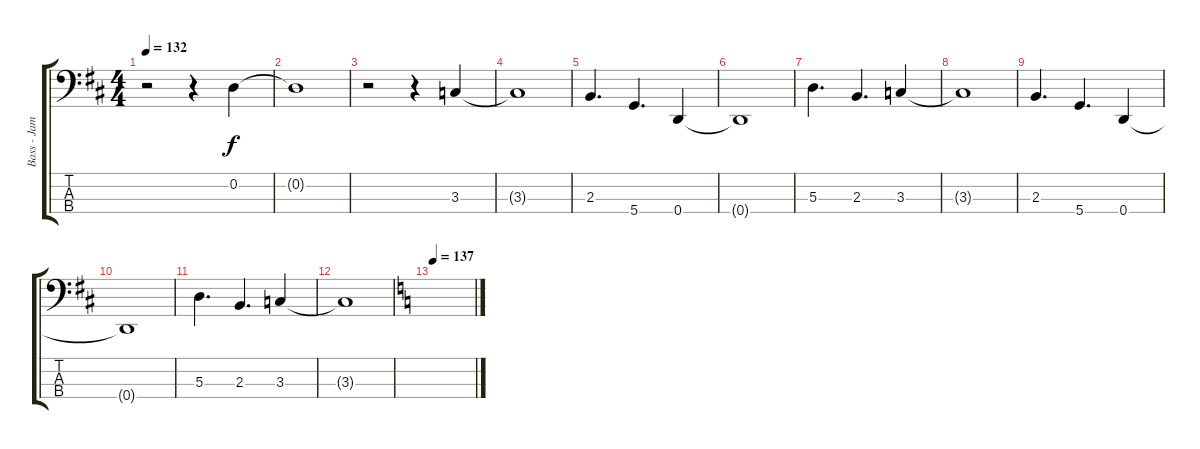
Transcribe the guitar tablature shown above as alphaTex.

\track ("Bass - James Johnston" "Bass - Jam") {instrument electricbassfinger}
\staff {score tabs}
\tuning (G2 D2 A1 D1) {hide}
\ts (4 4)
\tempo 132
\clef f4
\ks d
r.2{dy f} r.4 0.2.4 |
0.2{t}.1 |
r.2 r.4 3.3.4 |
3.3{t}.1 |
2.3.4{d} 5.4.4{d} 0.4.4 |
0.4{t}.1 |
5.3.4{d} 2.3.4{d} 3.3.4 |
3.3{t}.1 |
2.3.4{d} 5.4.4{d} 0.4.4 |
0.4{t}.1 |
5.3.4{d} 2.3.4{d} 3.3.4 |
3.3{t}.1 |
\tempo 137
\ks c
